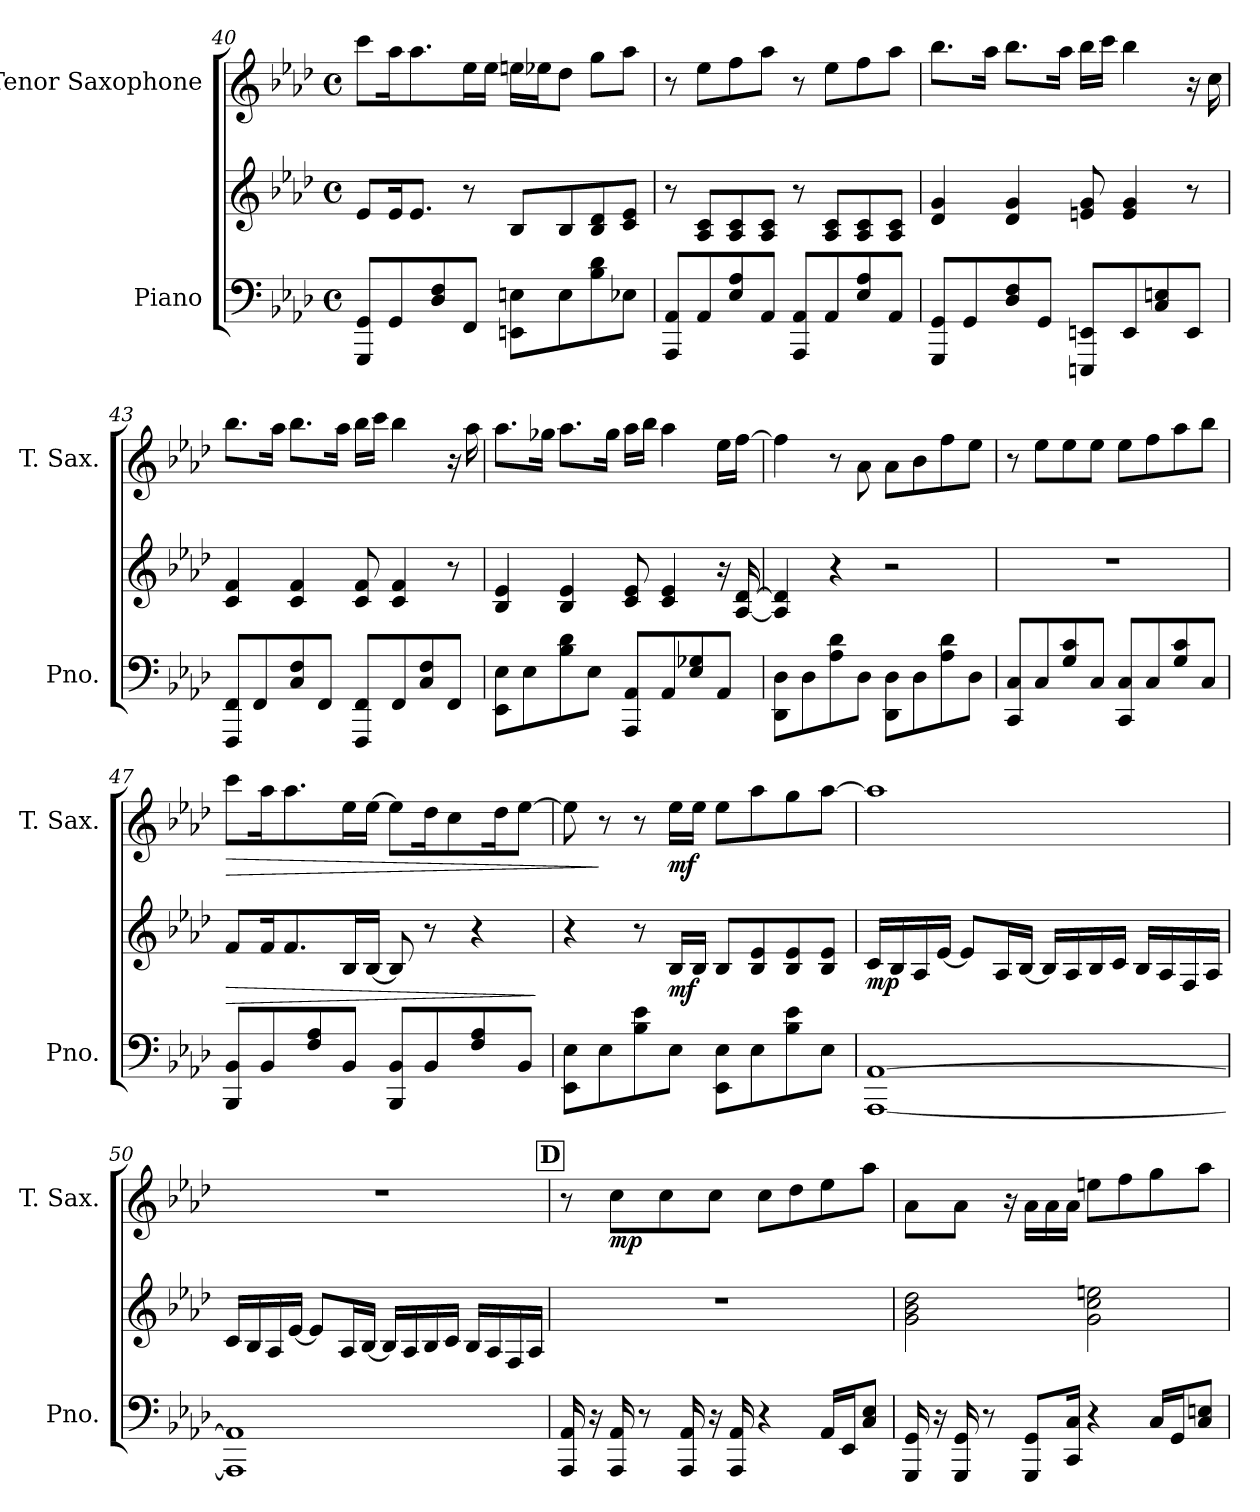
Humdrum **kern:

**kern	**kern	**dynam	**kern	**dynam
*part2	*part2	*part2	*part1	*part1
*staff3	*staff2	*staff2/3	*staff1	*staff1
*I"Piano	*	*	*I"Tenor Saxophone	*
*I'Pno.	*	*	*I'T. Sax.	*
*clefF4	*clefG2	*	*clefG2	*
*	*	*	*ITrd8c14	*
*k[b-e-a-d-]	*k[b-e-a-d-]	*	*k[b-e-a-d-]	*
*M4/4	*M4/4	*	*M4/4	*
*met(c)	*met(c)	*	*met(c)	*
=40	=40	=40	=40	=40
8GGG/ 8GG/L	8e-/L	.	8cc\L	.
8GG/	16e-/K	.	16a-\K	.
.	8.e-/J	.	8.a-\	.
8D-/ 8F/	.	.	.	.
8FF/J	8r	.	16e-\L	.
.	.	.	16e-\JJ	.
8EEn\ 8En\L	8B-/L	.	16en\LL	.
.	.	.	16e-X\J	.
8E\	8B-/	.	8d-\J	.
8B-\ 8d-\	8B-/ 8d-/	.	8g\L	.
8E-X\J	8c/ 8e-/J	.	8a-\J	.
!!LO:LB:g=z
=41	=41	=41	=41	=41
8AAA-/ 8AA-/L	8r	.	8r	.
8AA-/	8A-/ 8c/L	.	8e-\L	.
8E-/ 8A-/	8A-/ 8c/	.	8f\	.
8AA-/J	8A-/ 8c/J	.	8a-\J	.
8AAA-/ 8AA-/L	8r	.	8r	.
8AA-/	8A-/ 8c/L	.	8e-\L	.
8E-/ 8A-/	8A-/ 8c/	.	8f\	.
8AA-/J	8A-/ 8c/J	.	8a-\J	.
=42	=42	=42	=42	=42
8GGG/ 8GG/L	4d-/ 4g/	.	8.b-\L	.
8GG/	.	.	.	.
.	.	.	16a-\Jk	.
8D-/ 8F/	4d-/ 4g/	.	8.b-\L	.
8GG/J	.	.	.	.
.	.	.	16a-\Jk	.
8EEEn/ 8EEn/L	8en/ 8g/	.	16b-\LL	.
.	.	.	16cc\JJ	.
8EE/	4e/ 4g/	.	4b-\	.
8C/ 8En/	.	.	.	.
8EE/J	8r	.	16r	.
.	.	.	16c\	.
=43	=43	=43	=43	=43
8FFF/ 8FF/L	4c/ 4f/	.	8.b-\L	.
8FF/	.	.	.	.
.	.	.	16a-\Jk	.
8C/ 8F/	4c/ 4f/	.	8.b-\L	.
8FF/J	.	.	.	.
.	.	.	16a-\Jk	.
8FFF/ 8FF/L	8c/ 8f/	.	16b-\LL	.
.	.	.	16cc\JJ	.
8FF/	4c/ 4f/	.	4b-\	.
8C/ 8F/	.	.	.	.
8FF/J	8r	.	16r	.
.	.	.	16a-\	.
!!LO:LB:g=z
=44	=44	=44	=44	=44
8EE-\ 8E-\L	4B-/ 4e-/	.	8.a-\L	.
8E-\	.	.	.	.
.	.	.	16g-X\Jk	.
8B-\ 8d-\	4B-/ 4e-/	.	8.a-\L	.
8E-\J	.	.	.	.
.	.	.	16g-\Jk	.
8AAA-/ 8AA-/L	8c/ 8e-/	.	16a-\LL	.
.	.	.	16b-\JJ	.
8AA-/	4c/ 4e-/	.	4a-\	.
8E-/ 8G-X/	.	.	.	.
8AA-/J	16r	.	16e-\LL	.
.	[16A-/ [16d-/	.	[16f\JJ	.
=45	=45	=45	=45	=45
8DD-\ 8D-\L	4A-/] 4d-/]	.	4f\]	.
8D-\	.	.	.	.
8A-\ 8d-\	4r	.	8r	.
8D-\J	.	.	8A-\	.
8DD-\ 8D-\L	2r	.	8A-\L	.
8D-\	.	.	8B-\	.
8A-\ 8d-\	.	.	8f\	.
8D-\J	.	.	8e-\J	.
=46	=46	=46	=46	=46
8CC/ 8C/L	1r	.	8r	.
8C/	.	.	8e-\L	.
8G/ 8c/	.	.	8e-\	.
8C/J	.	.	8e-\J	.
8CC/ 8C/L	.	.	8e-\L	.
8C/	.	.	8f\	.
8G/ 8c/	.	.	8a-\	.
8C/J	.	.	8b-\J	.
!!LO:LB:g=z
=47	=47	=47	=47	=47
!	!	!LO:HP:b	!	!LO:HP:b
8BBB-/ 8BB-/L	8f/L	>	8cc\L	>
8BB-/	16f/K	.	16a-\K	.
.	8.f/	.	8.a-\	.
8F/ 8A-/	.	.	.	.
8BB-/J	16B-/L	.	16e-\L	.
.	[16B-/JJ	.	[16e-\JJ	.
8BBB-/ 8BB-/L	8B-/]	.	8e-\L]	.
8BB-/	8r	.	16d-\K	.
.	.	.	8c\	.
8F/ 8A-/	4r	.	.	.
.	.	.	16d-\K	.
8BB-/J	.	.	[8e-\J	.
.	.	]	.	.
=48	=48	=48	=48	=48
8EE-\ 8E-\L	4r	.	8e-\]	.
8E-\	.	.	8r	]
8B-\ 8e-\	8r	.	8r	.
!	!	!LO:DY:b	!	!LO:DY:b
8E-\J	16B-/LL	mf	16e-\LL	mf
.	16B-/JJ	.	16e-\JJ	.
8EE-\ 8E-\L	8B-/L	.	8e-\L	.
8E-\	8B-/ 8e-/	.	8a-\	.
8B-\ 8e-\	8B-/ 8e-/	.	8g\	.
8E-\J	8B-/ 8e-/J	.	[8a-\J	.
!!LO:PB:g=z
=49	=49	=49	=49	=49
!	!	!LO:DY:b	!	!
[1AAA- [1AA-	16c/LL	mp	1a-]	.
.	16B-/	.	.	.
.	16A-/	.	.	.
.	[16e-/JJ	.	.	.
.	8e-/L]	.	.	.
.	16A-/L	.	.	.
.	[16B-/JJ	.	.	.
.	16B-/LL]	.	.	.
.	16A-/	.	.	.
.	16B-/	.	.	.
.	16c/JJ	.	.	.
.	16B-/LL	.	.	.
.	16A-/	.	.	.
.	16F/	.	.	.
.	16A-/JJ	.	.	.
=50	=50	=50	=50	=50
1AAA-] 1AA-]	16c/LL	.	1r	.
.	16B-/	.	.	.
.	16A-/	.	.	.
.	[16e-/JJ	.	.	.
.	8e-/L]	.	.	.
.	16A-/L	.	.	.
.	[16B-/JJ	.	.	.
.	16B-/LL]	.	.	.
.	16A-/	.	.	.
.	16B-/	.	.	.
.	16c/JJ	.	.	.
.	16B-/LL	.	.	.
.	16A-/	.	.	.
.	16F/	.	.	.
.	16A-/JJ	.	.	.
!!LO:LB:g=z
!!LO:REH:place=s1:a:B:fs=14:t=D
=51	=51	=51	=51	=51
16AAA-/ 16AA-/	1r	.	8r	.
16r	.	.	.	.
!	!	!	!	!LO:DY:b
16AAA-/ 16AA-/	.	.	8c\L	mp
8r	.	.	.	.
.	.	.	8c\	.
16AAA-/ 16AA-/	.	.	.	.
16r	.	.	8c\J	.
16AAA-/ 16AA-/	.	.	.	.
4r	.	.	8c\L	.
.	.	.	8d-\	.
16AA-/LL	.	.	8e-\	.
16EE-/J	.	.	.	.
8C/ 8E-/J	.	.	8a-\J	.
=52	=52	=52	=52	=52
16GGG/ 16GG/	2g\ 2b-\ 2dd-\	.	8A-\L	.
16r	.	.	.	.
16GGG/ 16GG/	.	.	8A-\J	.
8r	.	.	.	.
.	.	.	16r	.
8GGG/ 8GG/L	.	.	16A-\LL	.
.	.	.	16A-\	.
16CC/ 16C/Jk	.	.	16A-\JJ	.
4r	2g\ 2cc\ 2een\	.	8en\L	.
.	.	.	8f\	.
16C/LL	.	.	8g\	.
16GG/J	.	.	.	.
8C/ 8En/J	.	.	8a-\J	.
=	=	=	=	=
*-	*-	*-	*-	*-
